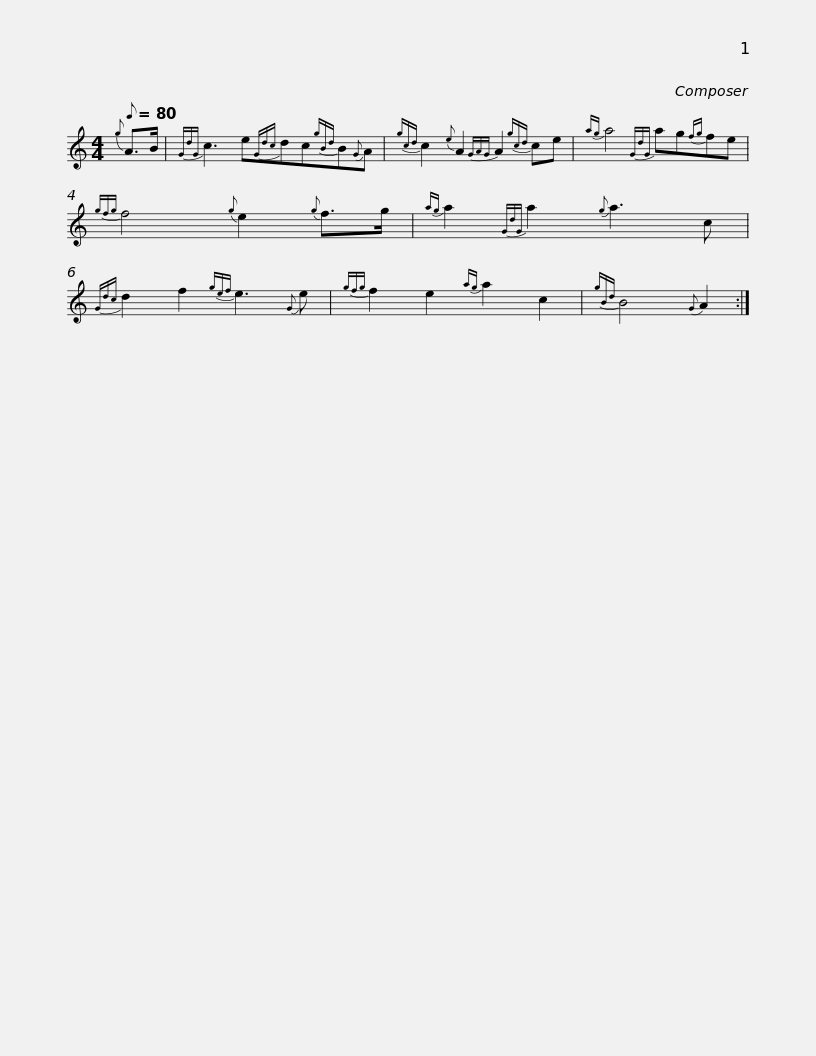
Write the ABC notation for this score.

X:1
L:1/8
Q:1/8=80
M:4/4
I:linebreak $
K:C
V:1 treble
V:1
{g} A>B |{GdG} c3 e{Gdc}dc{gBd}B{G}A |{gcd} c2{e} A2{GAG} A2{gcd} ce |{ag} a4{GdG} ag{fg}fe |${gfg} f4{g} e2{g} f>g | %5
{ag} a2{GdG} a2{g} a3 c |{Gdc} d2 f2{gef} e3{G} e |{gfg} f2 e2{ag} a2 c2 |{gBd} B4{G} A2 :| %9
